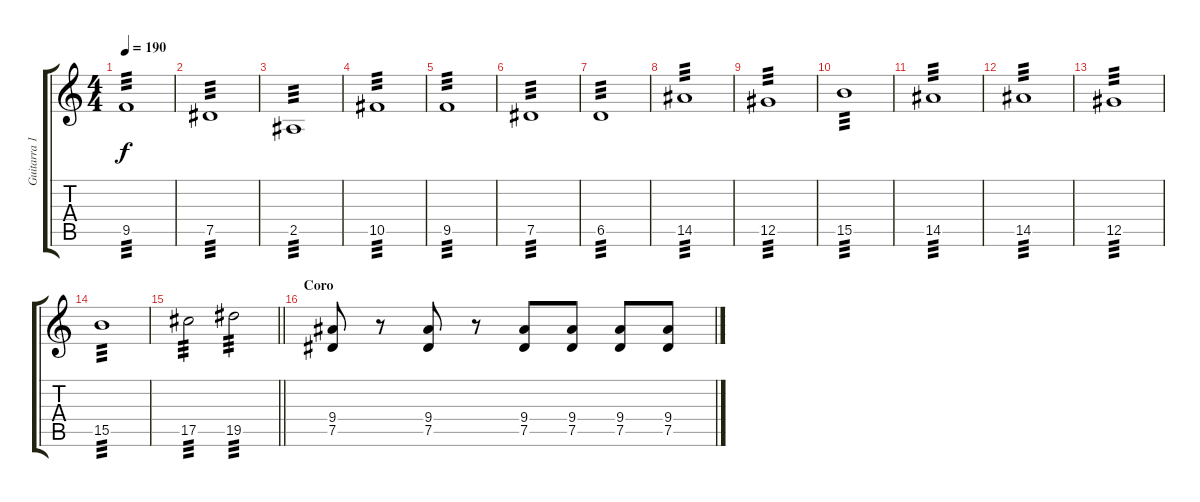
\track ("Guitarra 1" "Guitarra 1") {instrument overdrivenguitar}
\staff {score tabs}
\tuning (Eb4 Bb3 Gb3 Db3 Ab2 Eb2) {hide}
\ts (4 4)
\tempo 190
\clef g2
\ks c
9.5.1{tp 3 dy f} |
7.5.1{tp 3} |
2.5.1{tp 3} |
10.5.1{tp 3} |
9.5.1{tp 3} |
7.5.1{tp 3} |
6.5.1{tp 3} |
14.5.1{tp 3} |
12.5.1{tp 3} |
15.5.1{tp 3} |
14.5.1{tp 3} |
14.5.1{tp 3} |
12.5.1{tp 3} |
15.5.1{tp 3} |
\barLineRight lightlight
17.5.2{tp 3} 19.5.2{tp 3} |
\section ("" "Coro")
(9.4 7.5).8 r.8 (9.4 7.5).8 r.8 (9.4 7.5).8 (9.4 7.5).8 (9.4 7.5).8 (9.4 7.5).8
